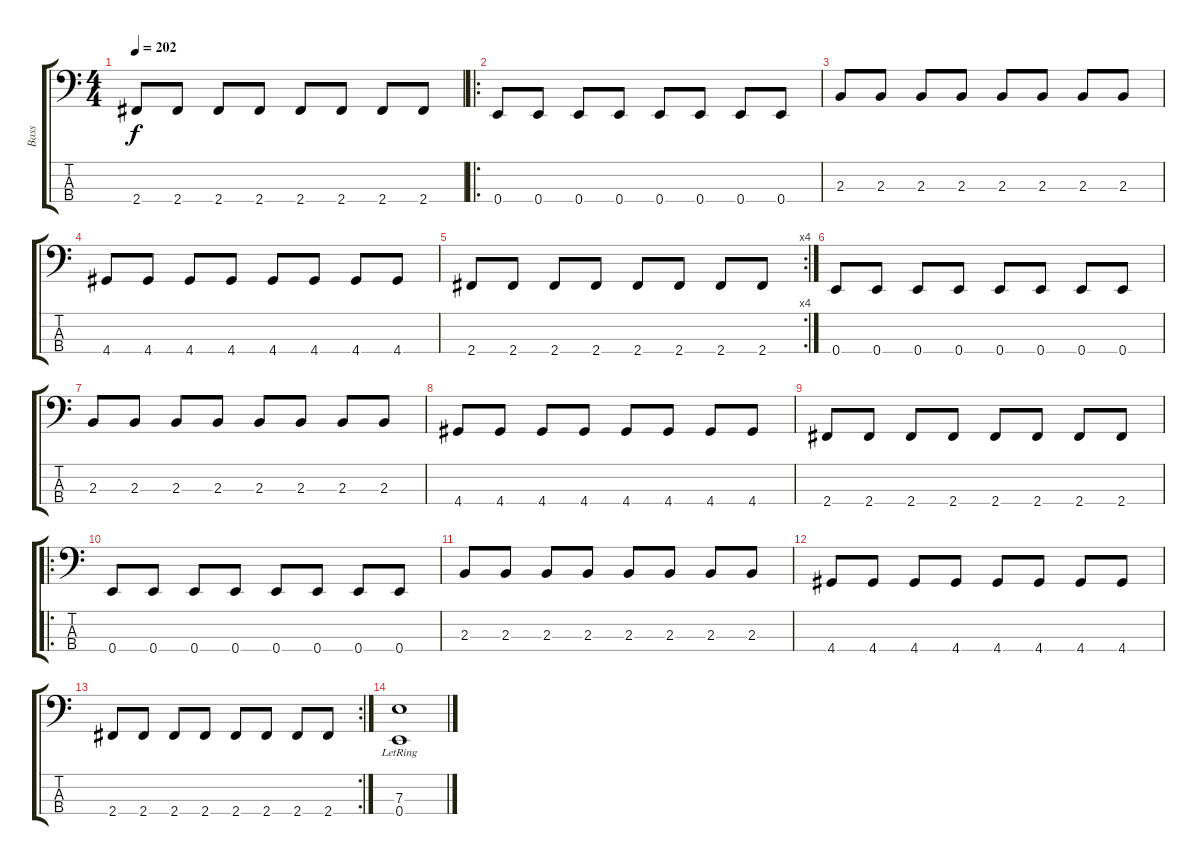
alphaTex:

\track ("Bass" "Bass") {instrument slapbass2}
\staff {score tabs}
\tuning (G2 D2 A1 E1) {hide}
\ts (4 4)
\tempo 202
\clef f4
\ks c
2.4.8{dy f} 2.4.8 2.4.8 2.4.8 2.4.8 2.4.8 2.4.8 2.4.8 |
\ro
0.4.8 0.4.8 0.4.8 0.4.8 0.4.8 0.4.8 0.4.8 0.4.8 |
2.3.8 2.3.8 2.3.8 2.3.8 2.3.8 2.3.8 2.3.8 2.3.8 |
4.4.8 4.4.8 4.4.8 4.4.8 4.4.8 4.4.8 4.4.8 4.4.8 |
\rc 4
2.4.8 2.4.8 2.4.8 2.4.8 2.4.8 2.4.8 2.4.8 2.4.8 |
0.4.8 0.4.8 0.4.8 0.4.8 0.4.8 0.4.8 0.4.8 0.4.8 |
2.3.8 2.3.8 2.3.8 2.3.8 2.3.8 2.3.8 2.3.8 2.3.8 |
4.4.8 4.4.8 4.4.8 4.4.8 4.4.8 4.4.8 4.4.8 4.4.8 |
2.4.8 2.4.8 2.4.8 2.4.8 2.4.8 2.4.8 2.4.8 2.4.8 |
\ro
0.4.8 0.4.8 0.4.8 0.4.8 0.4.8 0.4.8 0.4.8 0.4.8 |
2.3.8 2.3.8 2.3.8 2.3.8 2.3.8 2.3.8 2.3.8 2.3.8 |
4.4.8 4.4.8 4.4.8 4.4.8 4.4.8 4.4.8 4.4.8 4.4.8 |
\rc 2
2.4.8 2.4.8 2.4.8 2.4.8 2.4.8 2.4.8 2.4.8 2.4.8 |
(7.3{lr} 0.4).1
